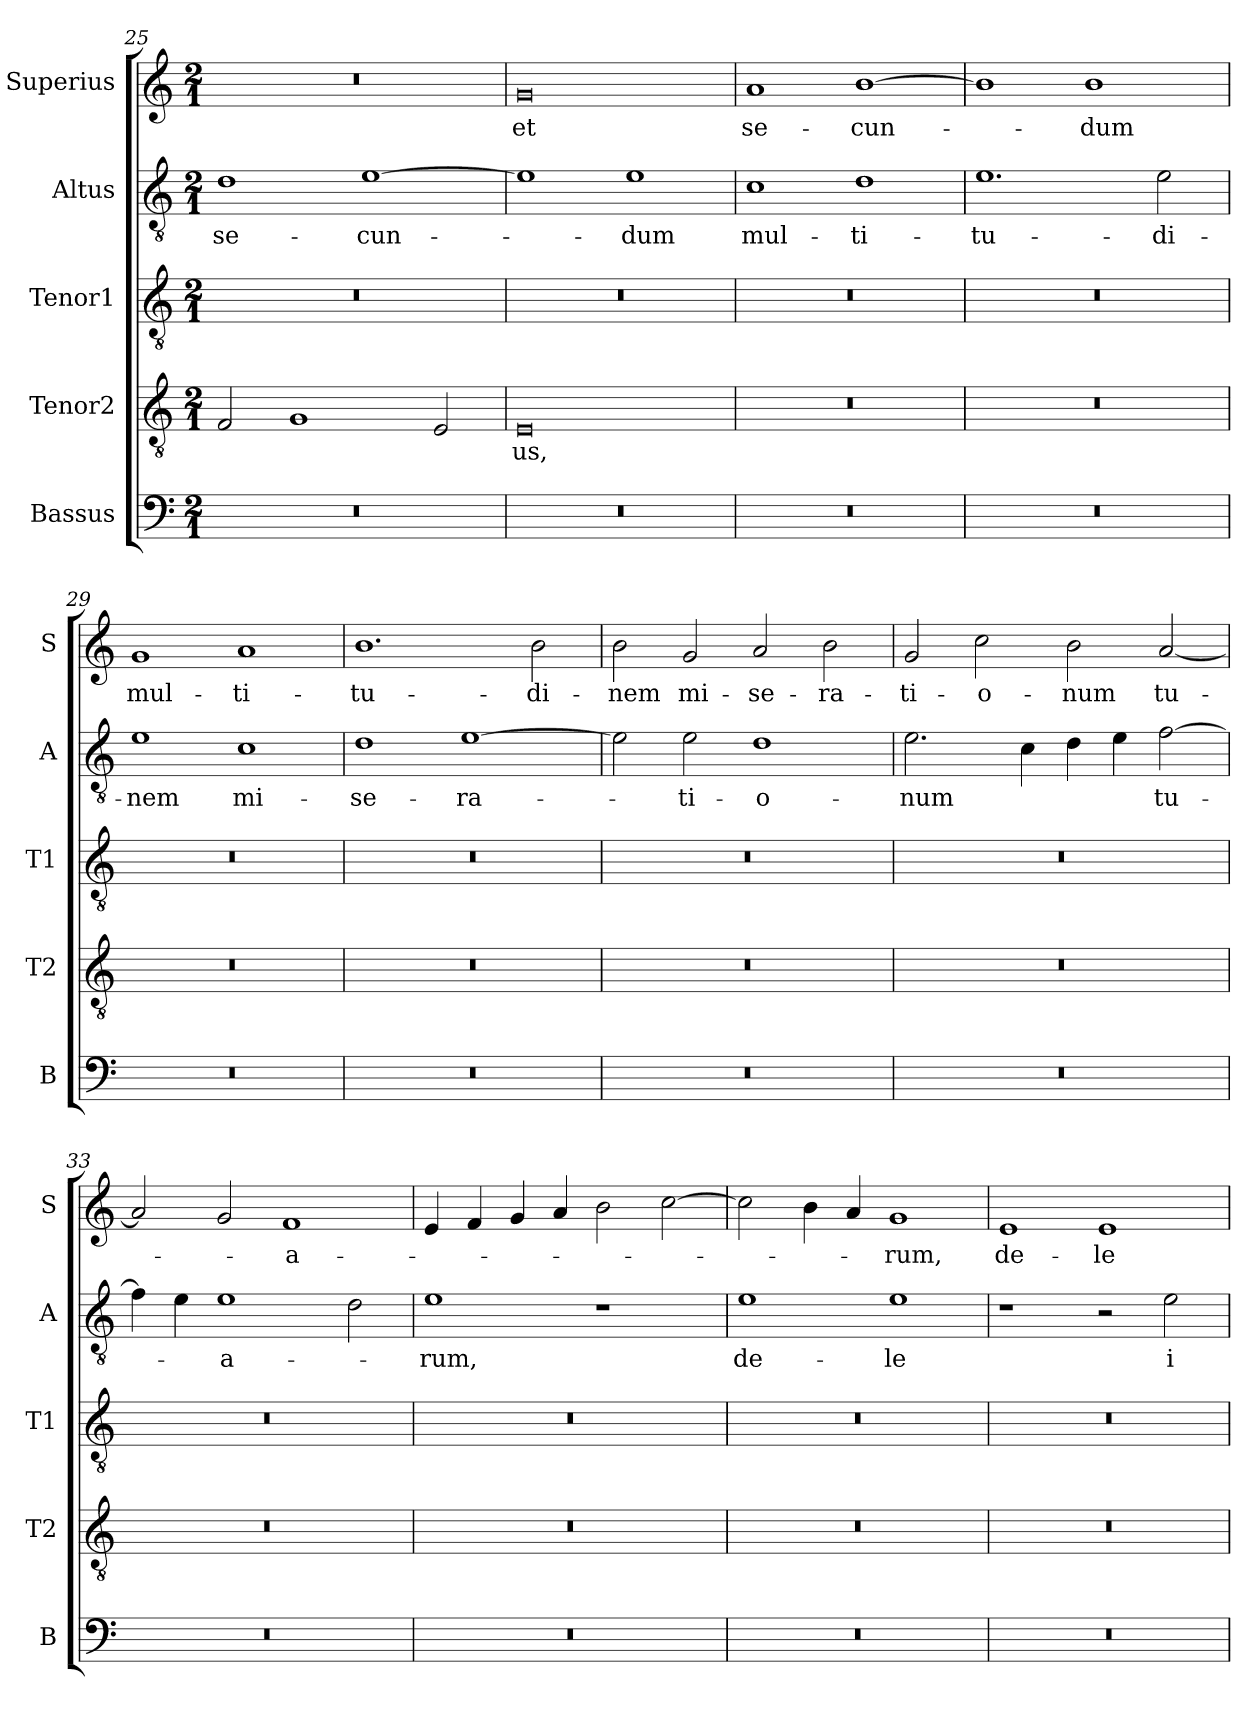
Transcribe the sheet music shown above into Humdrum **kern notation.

**kern	**kern	**text	**kern	**kern	**text	**kern	**text
*part5	*part4	*part4	*part3	*part2	*part2	*part1	*part1
*staff5	*staff4	*staff4	*staff3	*staff2	*staff2	*staff1	*staff1
*I"Bassus	*I"Tenor2	*	*I"Tenor1	*I"Altus	*	*I"Superius	*
*I'B	*I'T2	*	*I'T1	*I'A	*	*I'S	*
*clefF4	*clefGv2	*	*clefGv2	*clefGv2	*	*clefG2	*
*k[]	*k[]	*	*k[]	*k[]	*	*k[]	*
*M2/1	*M2/1	*	*M2/1	*M2/1	*	*M2/1	*
=25	=25	=25	=25	=25	=25	=25	=25
0r	2F	.	0r	1d	se-	0r	.
.	1G	.	.	.	.	.	.
.	.	.	.	[1e	-cun-	.	.
.	2E	.	.	.	.	.	.
=26	=26	=26	=26	=26	=26	=26	=26
0r	0E	-us,	0r	1e]	.	0g	et
.	.	.	.	1e	-dum	.	.
=27	=27	=27	=27	=27	=27	=27	=27
0r	0r	.	0r	1c	mul-	1a	se-
.	.	.	.	1d	-ti-	[1b	-cun-
=28	=28	=28	=28	=28	=28	=28	=28
0r	0r	.	0r	1.e	-tu-	1b]	.
.	.	.	.	.	.	1b	-dum
.	.	.	.	2e	-di-	.	.
=29	=29	=29	=29	=29	=29	=29	=29
0r	0r	.	0r	1e	-nem	1g	mul-
.	.	.	.	1c	mi-	1a	-ti-
=30	=30	=30	=30	=30	=30	=30	=30
0r	0r	.	0r	1d	-se-	1.b	-tu-
.	.	.	.	[1e	-ra-	.	.
.	.	.	.	.	.	2b	-di-
=31	=31	=31	=31	=31	=31	=31	=31
0r	0r	.	0r	2e]	.	2b	-nem
.	.	.	.	2e	-ti-	2g	mi-
.	.	.	.	1d	-o-	2a	-se-
.	.	.	.	.	.	2b	-ra-
=32	=32	=32	=32	=32	=32	=32	=32
0r	0r	.	0r	2.e	-num	2g	-ti-
.	.	.	.	.	.	2cc	-o-
.	.	.	.	4c	.	.	.
.	.	.	.	4d	.	2b	-num
.	.	.	.	4e	.	.	.
.	.	.	.	[2f	tu-	[2a	tu-
=33	=33	=33	=33	=33	=33	=33	=33
0r	0r	.	0r	4f]	.	2a]	.
.	.	.	.	4e	.	.	.
.	.	.	.	1e	-a-	2g	.
.	.	.	.	.	.	1f	-a-
.	.	.	.	2d	.	.	.
=34	=34	=34	=34	=34	=34	=34	=34
0r	0r	.	0r	1e	-rum,	4e	.
.	.	.	.	.	.	4f	.
.	.	.	.	.	.	4g	.
.	.	.	.	.	.	4a	.
.	.	.	.	1r	.	2b	.
.	.	.	.	.	.	[2cc	.
=35	=35	=35	=35	=35	=35	=35	=35
0r	0r	.	0r	1e	de-	2cc]	.
.	.	.	.	.	.	4b	.
.	.	.	.	.	.	4a	.
.	.	.	.	1e	-le	1g	-rum,
=36	=36	=36	=36	=36	=36	=36	=36
0r	0r	.	0r	1r	.	1e	de-
.	.	.	.	2r	.	1e	-le
.	.	.	.	2e	i-	.	.
=	=	=	=	=	=	=	=
*-	*-	*-	*-	*-	*-	*-	*-
